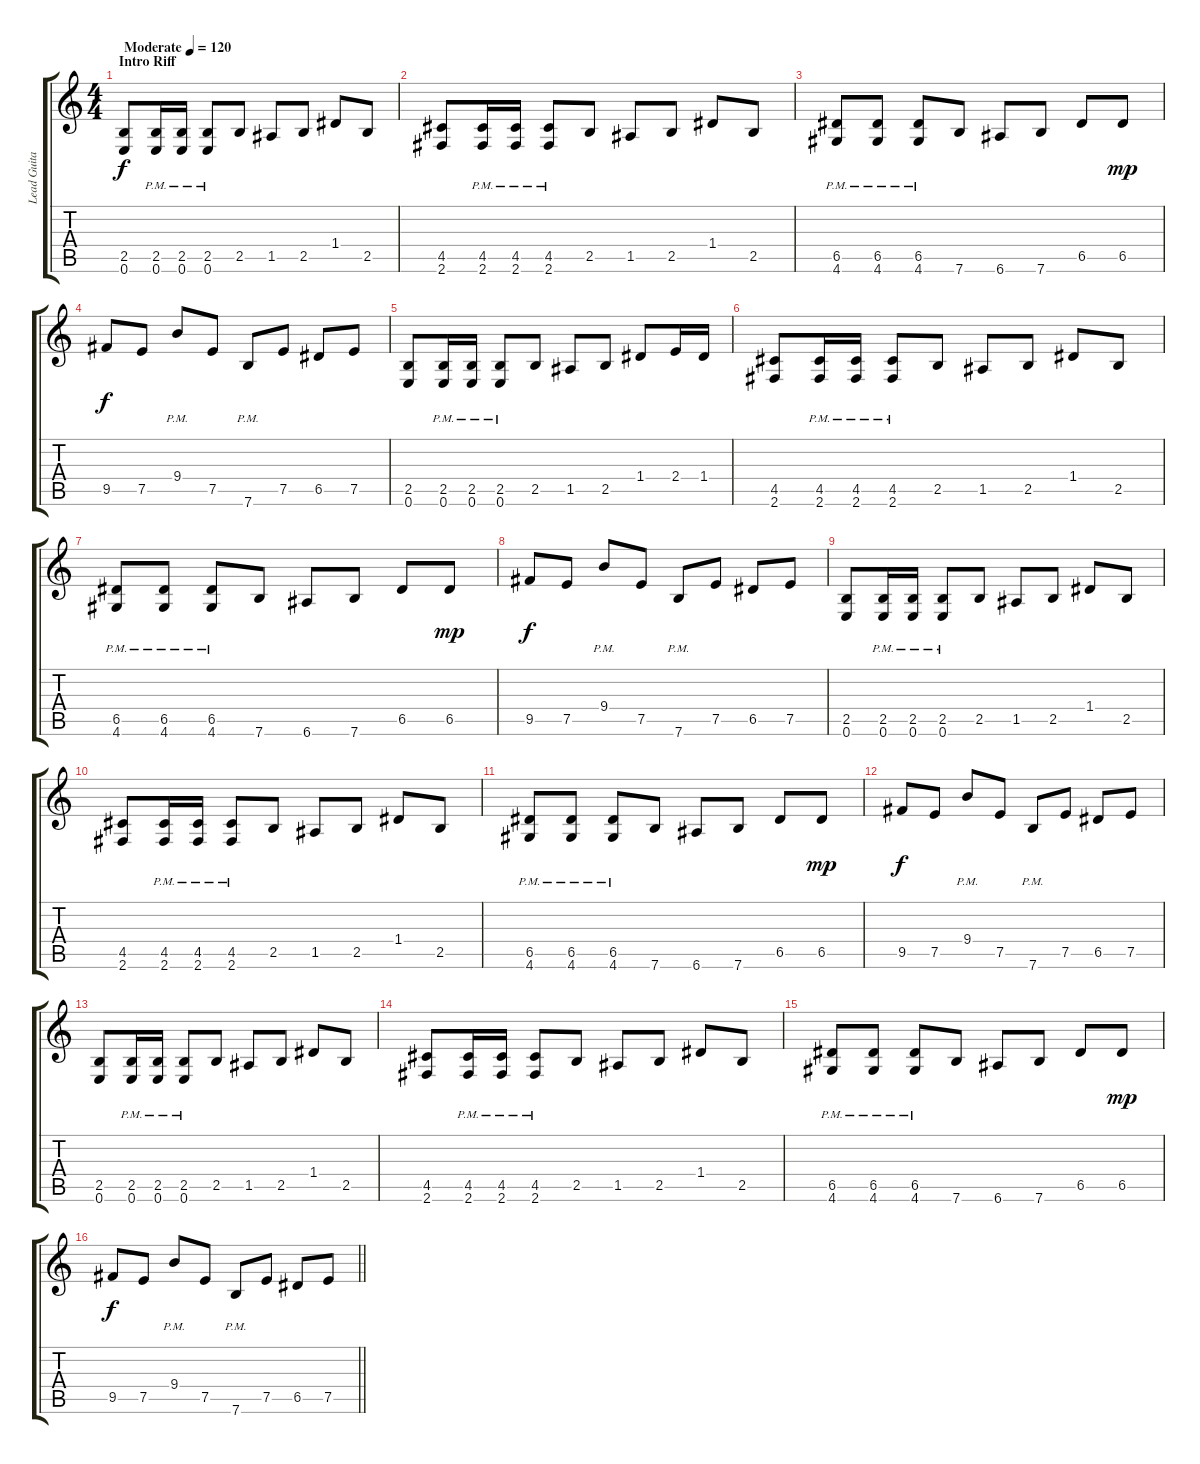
\track ("Lead Guitar" "Lead Guita") {instrument overdrivenguitar}
\staff {score tabs}
\tuning (E4 B3 G3 D3 A2 E2) {hide}
\ts (4 4)
\section ("" "Intro Riff")
\tempo (120 "Moderate")
\tempo 208
\tempo (120 "Moderate")
\clef g2
\ks c
(2.5 0.6).8{dy f volume 12 balance 2 instrument overdrivenguitar} (2.5{pm} 0.6{pm}).16 (2.5{pm} 0.6{pm}).16 (2.5{pm} 0.6{pm}).8 2.5.8 1.5.8 2.5.8 1.4.8 2.5.8 |
(4.5 2.6).8 (4.5{pm} 2.6{pm}).16 (4.5{pm} 2.6{pm}).16 (4.5{pm} 2.6{pm}).8 2.5.8 1.5.8 2.5.8 1.4.8 2.5.8 |
(6.5{pm} 4.6{pm}).8 (6.5{pm} 4.6{pm}).8 (6.5{pm} 4.6{pm}).8 7.6.8 6.6.8 7.6.8 6.5.8 6.5.8{dy mp} |
9.5.8{dy f} 7.5.8 9.4{pm}.8 7.5.8 7.6{pm}.8 7.5.8 6.5.8 7.5.8 |
(2.5 0.6).8 (2.5{pm} 0.6{pm}).16 (2.5{pm} 0.6{pm}).16 (2.5{pm} 0.6{pm}).8 2.5.8 1.5.8 2.5.8 1.4.8 2.4.16 1.4.16 |
(4.5 2.6).8 (4.5{pm} 2.6{pm}).16 (4.5{pm} 2.6{pm}).16 (4.5{pm} 2.6{pm}).8 2.5.8 1.5.8 2.5.8 1.4.8 2.5.8 |
(6.5{pm} 4.6{pm}).8 (6.5{pm} 4.6{pm}).8 (6.5{pm} 4.6{pm}).8 7.6.8 6.6.8 7.6.8 6.5.8 6.5.8{dy mp} |
9.5.8{dy f} 7.5.8 9.4{pm}.8 7.5.8 7.6{pm}.8 7.5.8 6.5.8 7.5.8 |
(2.5 0.6).8 (2.5{pm} 0.6{pm}).16 (2.5{pm} 0.6{pm}).16 (2.5{pm} 0.6{pm}).8 2.5.8 1.5.8 2.5.8 1.4.8 2.5.8 |
(4.5 2.6).8 (4.5{pm} 2.6{pm}).16 (4.5{pm} 2.6{pm}).16 (4.5{pm} 2.6{pm}).8 2.5.8 1.5.8 2.5.8 1.4.8 2.5.8 |
(6.5{pm} 4.6{pm}).8 (6.5{pm} 4.6{pm}).8 (6.5{pm} 4.6{pm}).8 7.6.8 6.6.8 7.6.8 6.5.8 6.5.8{dy mp} |
9.5.8{dy f} 7.5.8 9.4{pm}.8 7.5.8 7.6{pm}.8 7.5.8 6.5.8 7.5.8 |
(2.5 0.6).8 (2.5{pm} 0.6{pm}).16 (2.5{pm} 0.6{pm}).16 (2.5{pm} 0.6{pm}).8 2.5.8 1.5.8 2.5.8 1.4.8 2.5.8 |
(4.5 2.6).8 (4.5{pm} 2.6{pm}).16 (4.5{pm} 2.6{pm}).16 (4.5{pm} 2.6{pm}).8 2.5.8 1.5.8 2.5.8 1.4.8 2.5.8 |
(6.5{pm} 4.6{pm}).8 (6.5{pm} 4.6{pm}).8 (6.5{pm} 4.6{pm}).8 7.6.8 6.6.8 7.6.8 6.5.8 6.5.8{dy mp} |
\barLineRight lightlight
9.5.8{dy f} 7.5.8 9.4{pm}.8 7.5.8 7.6{pm}.8 7.5.8 6.5.8 7.5.8
